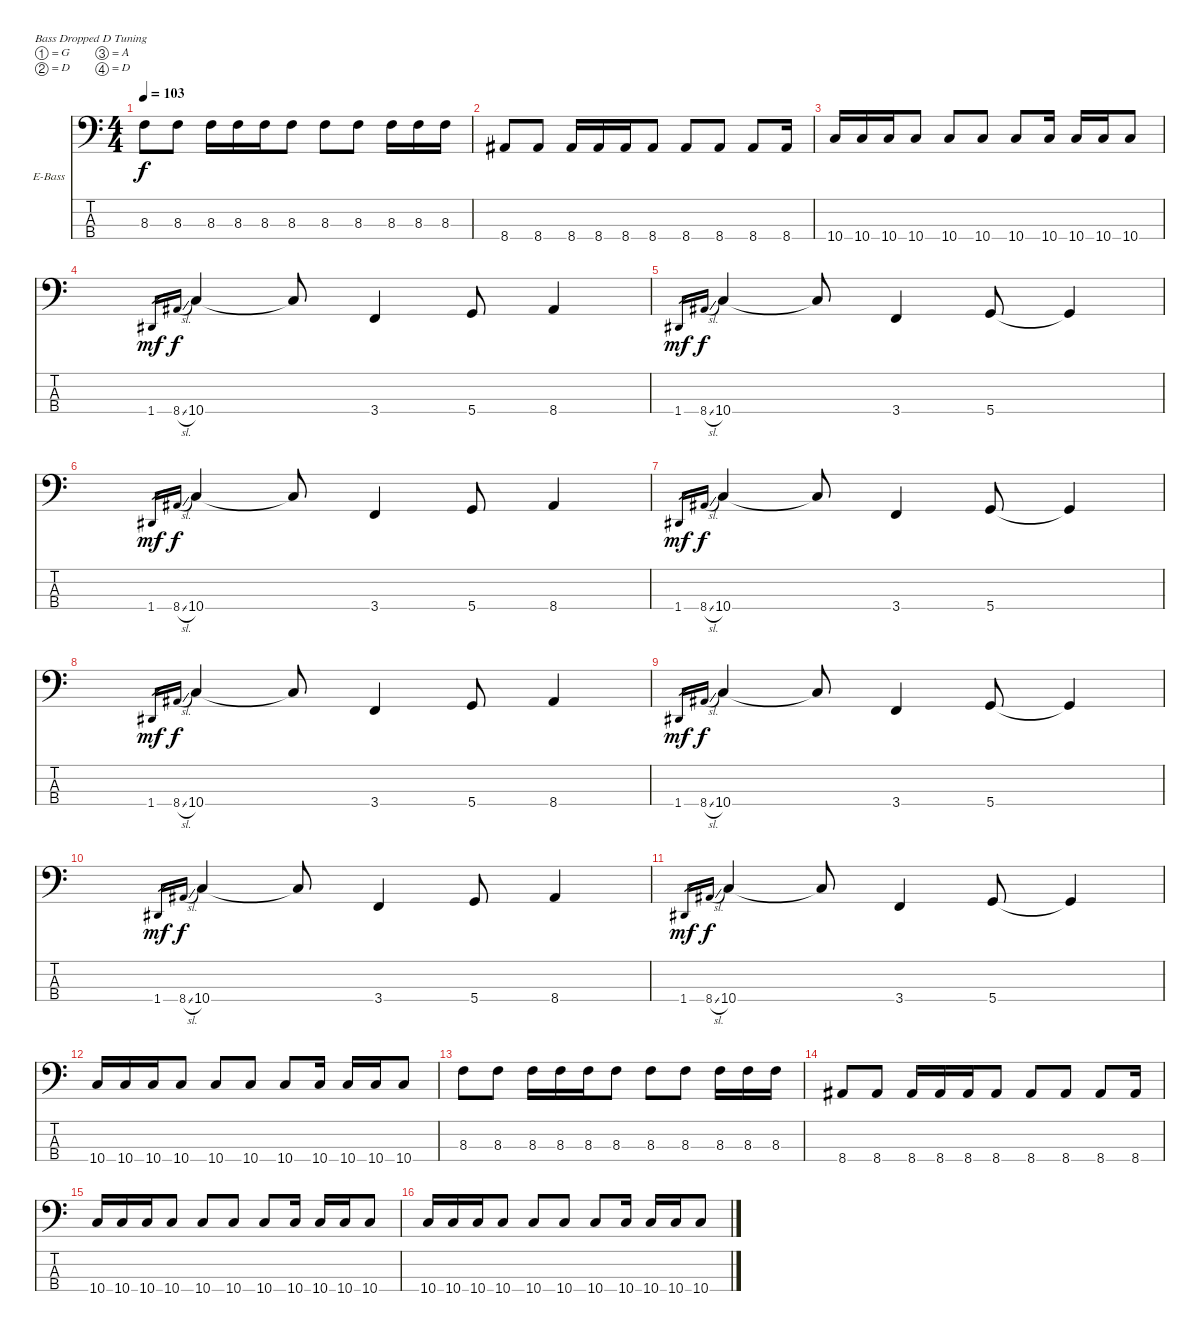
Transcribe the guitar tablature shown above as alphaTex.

\defaultSystemsLayout 4
\bracketExtendMode nobrackets
\firstSystemTrackNameOrientation horizontal
\otherSystemsTrackNameOrientation horizontal
\track ("Jeff Ament (Drop D)" "E-Bass") {instrument electricbassfinger}
\staff {score tabs}
\tuning (G2 D2 A1 D1)
\ts (4 4)
\tempo 103
\clef f4
\ks c
8.3.8{dy f} 8.3.8 8.3.16 8.3.16 8.3.16 8.3.8 8.3.8 8.3.8 8.3.16 8.3.16 8.3.16 |
8.4.8 8.4.8 8.4.16 8.4.16 8.4.16 8.4.8 8.4.8 8.4.8 8.4.8 8.4.16 |
10.4.16 10.4.16 10.4.16 10.4.8 10.4.8 10.4.8 10.4.8 10.4.16 10.4.16 10.4.16 10.4.8 |
1.4.16{gr dy mf} 8.4{sl}.16{gr dy f} 10.4.4 10.4{t}.8 3.4.4 5.4.8 8.4.4 |
1.4.16{gr dy mf} 8.4{sl}.16{gr dy f} 10.4.4 10.4{t}.8 3.4.4 5.4.8 5.4{t}.4 |
1.4.16{gr dy mf} 8.4{sl}.16{gr dy f} 10.4.4 10.4{t}.8 3.4.4 5.4.8 8.4.4 |
1.4.16{gr dy mf} 8.4{sl}.16{gr dy f} 10.4.4 10.4{t}.8 3.4.4 5.4.8 5.4{t}.4 |
1.4.16{gr dy mf} 8.4{sl}.16{gr dy f} 10.4.4 10.4{t}.8 3.4.4 5.4.8 8.4.4 |
1.4.16{gr dy mf} 8.4{sl}.16{gr dy f} 10.4.4 10.4{t}.8 3.4.4 5.4.8 5.4{t}.4 |
1.4.16{gr dy mf} 8.4{sl}.16{gr dy f} 10.4.4 10.4{t}.8 3.4.4 5.4.8 8.4.4 |
1.4.16{gr dy mf} 8.4{sl}.16{gr dy f} 10.4.4 10.4{t}.8 3.4.4 5.4.8 5.4{t}.4 |
10.4.16 10.4.16 10.4.16 10.4.8 10.4.8 10.4.8 10.4.8 10.4.16 10.4.16 10.4.16 10.4.8 |
8.3.8 8.3.8 8.3.16 8.3.16 8.3.16 8.3.8 8.3.8 8.3.8 8.3.16 8.3.16 8.3.16 |
8.4.8 8.4.8 8.4.16 8.4.16 8.4.16 8.4.8 8.4.8 8.4.8 8.4.8 8.4.16 |
10.4.16 10.4.16 10.4.16 10.4.8 10.4.8 10.4.8 10.4.8 10.4.16 10.4.16 10.4.16 10.4.8 |
10.4.16 10.4.16 10.4.16 10.4.8 10.4.8 10.4.8 10.4.8 10.4.16 10.4.16 10.4.16 10.4.8
